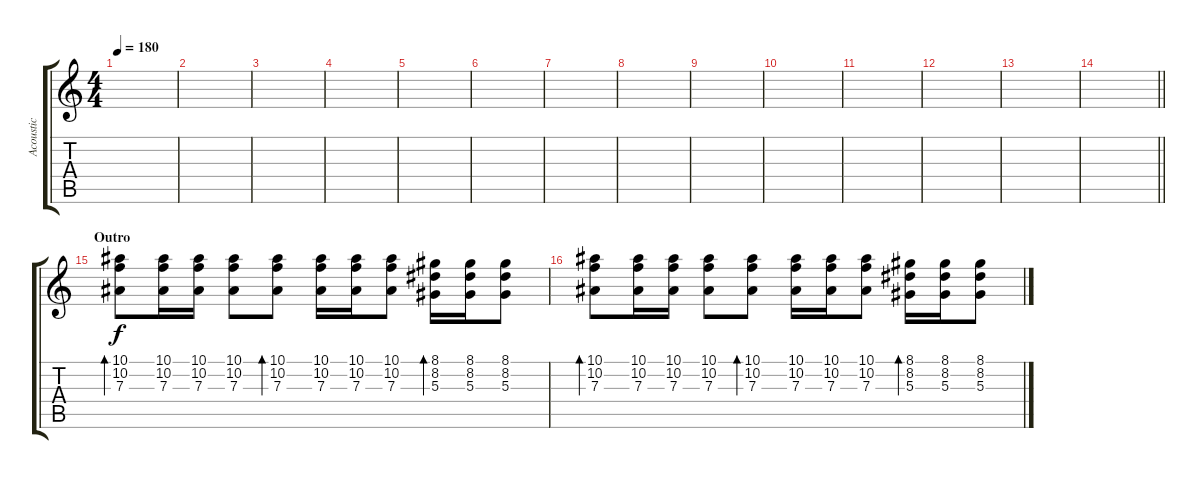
\track ("Acoustic" "Acoustic") {instrument acousticguitarsteel}
\staff {score tabs}
\tuning (C4 G3 Eb3 Bb2 F2 C2) {hide}
\ts (4 4)
\tempo 180
\clef g2
\ks c
|
|
|
|
|
|
|
|
|
|
|
|
|
\barLineRight lightlight
|
\section ("" "Outro")
(10.1 10.2 7.3).8{bd 240} (10.1 10.2 7.3).16 (10.1 10.2 7.3).16 (10.1 10.2 7.3).8 (10.1 10.2 7.3).8{bd 240} (10.1 10.2 7.3).16 (10.1 10.2 7.3).16 (10.1 10.2 7.3).8 (8.1 8.2 5.3).16{bd 120} (8.1 8.2 5.3).16 (8.1 8.2 5.3).8 |
(10.1 10.2 7.3).8{bd 240} (10.1 10.2 7.3).16 (10.1 10.2 7.3).16 (10.1 10.2 7.3).8 (10.1 10.2 7.3).8{bd 240} (10.1 10.2 7.3).16 (10.1 10.2 7.3).16 (10.1 10.2 7.3).8 (8.1 8.2 5.3).16{bd 120} (8.1 8.2 5.3).16 (8.1 8.2 5.3).8
